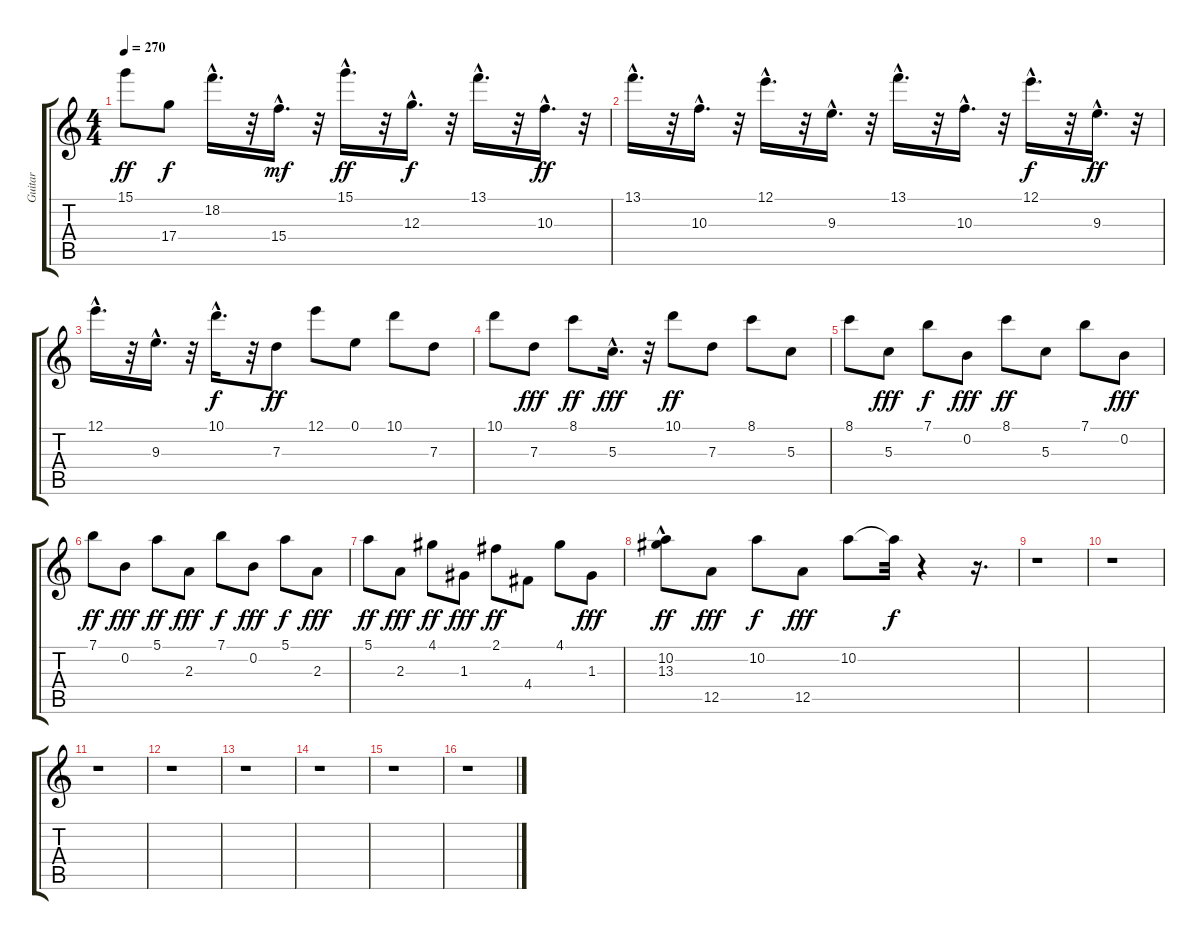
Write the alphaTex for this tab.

\track ("Guitar" "Guitar") {instrument acousticguitarnylon}
\staff {score tabs}
\tuning (E4 B3 G3 D3 A2 E2) {hide}
\ts (4 4)
\tempo 270
\clef g2
\ks c
15.1.8{dy ff} 17.4.8{dy f} 18.2{hac}.16{d} r.32 15.4{hac}.16{d dy mf} r.32 15.1{hac}.16{d dy ff} r.32 12.3{hac}.16{d dy f} r.32 13.1{hac}.16{d} r.32 10.3{hac}.16{d dy ff} r.32 |
13.1{hac}.16{d} r.32 10.3{hac}.16{d} r.32 12.1{hac}.16{d} r.32 9.3{hac}.16{d} r.32 13.1{hac}.16{d} r.32 10.3{hac}.16{d} r.32 12.1{hac}.16{d dy f} r.32 9.3{hac}.16{d dy ff} r.32 |
12.1{hac}.16{d} r.32 9.3{hac}.16{d} r.32 10.1{hac}.16{d dy f} r.32 7.3.8{dy ff} 12.1.8 0.1.8 10.1.8 7.3.8 |
10.1.8 7.3.8{dy fff} 8.1.8{dy ff} 5.3{hac}.16{d dy fff} r.32 10.1.8{dy ff} 7.3.8 8.1.8 5.3.8 |
8.1.8 5.3.8{dy fff} 7.1.8{dy f} 0.2.8{dy fff} 8.1.8{dy ff} 5.3.8 7.1.8 0.2.8{dy fff} |
7.1.8{dy ff} 0.2.8{dy fff} 5.1.8{dy ff} 2.3.8{dy fff} 7.1.8{dy f} 0.2.8{dy fff} 5.1.8{dy f} 2.3.8{dy fff} |
5.1.8{dy ff} 2.3.8{dy fff} 4.1.8{dy ff} 1.3.8{dy fff} 2.1.8{dy ff} 4.4.8 4.1.8 1.3.8{dy fff} |
(10.2 13.3{hac}).8{dy ff} 12.5.8{dy fff} 10.2.8{dy f} 12.5.8{dy fff} 10.2.8 10.2{t}.32{dy f} r.4 r.16{d} |
r.1 |
r.1 |
r.1 |
r.1 |
r.1 |
r.1 |
r.1 |
r.1
